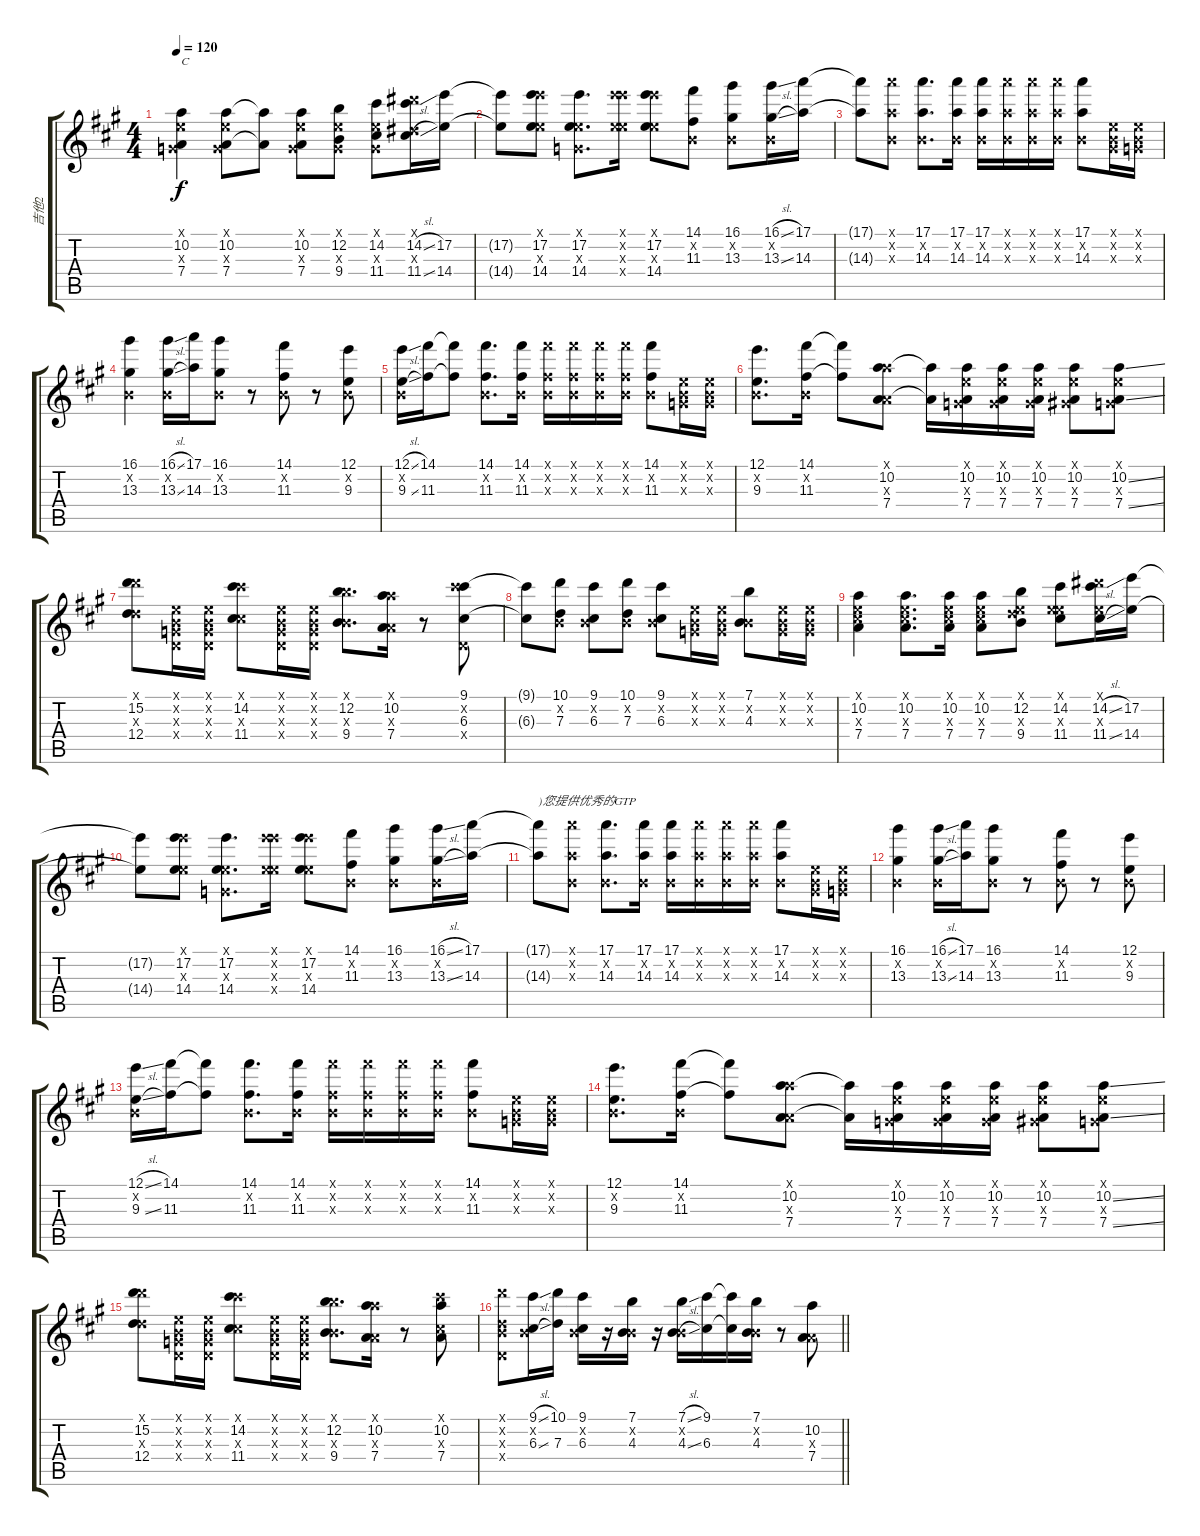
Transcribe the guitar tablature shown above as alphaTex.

\track ("吉他2" "吉他2") {instrument acousticguitarsteel}
\staff {score tabs}
\tuning (E4 B3 G3 D3 A2 E2) {hide}
\ts (4 4)
\tempo 120
\clef g2
\ks a
(0.1{x} 10.2 0.3{x} 7.4).4{txt "C" dy f} (0.1{x} 10.2 0.3{x} 7.4).8 (10.2{t} 7.4{t}).8 (0.1{x} 10.2 0.3{x} 7.4).8 (0.1{x} 12.2 0.3{x} 9.4).8 (0.1{x} 14.2 0.3{x} 11.4).8 (11.1{x} 14.2{sl} 8.3{x} 11.4{sl}).16 (17.2 14.4).16 |
(17.2{t} 14.4{t}).8 (12.1{x} 17.2 9.3{x} 14.4).8 (0.1{x} 17.2 0.3{x} 14.4).8{d} (12.1{x} 17.2{x} 9.3{x} 14.4{x}).16 (12.1{x} 17.2 9.3{x} 14.4).8 (14.1 0.2{x} 11.3).8 (16.1 0.2{x} 13.3).8 (16.1{sl} 0.2{x} 13.3{sl}).16 (17.1 14.3).16 |
(17.1{t} 14.3{t}).8 (17.1{x} 0.2{x} 14.3{x}).8 (17.1 0.2{x} 14.3).8{d} (17.1 0.2{x} 14.3).16 (17.1 0.2{x} 14.3).16 (17.1{x} 0.2{x} 14.3{x}).16 (17.1{x} 0.2{x} 14.3{x}).16 (17.1{x} 0.2{x} 14.3{x}).16 (17.1 0.2{x} 14.3).8 (0.1{x} 0.2{x} 1.3{x}).16 (0.1{x} 0.2{x} 0.3{x}).16 |
(16.1 0.2{x} 13.3).4 (16.1{sl} 0.2{x} 13.3{sl}).16 (17.1 14.3).16 (16.1 0.2{x} 13.3).8 r.8 (14.1 0.2{x} 11.3).8 r.8 (12.1 0.2{x} 9.3).8 |
(12.1{sl} 0.2{x} 9.3{sl}).16 (14.1 11.3).16 (14.1{t} 11.3{t}).8 (14.1 0.2{x} 11.3).8{d} (14.1 0.2{x} 11.3).16 (14.1{x} 0.2{x} 11.3{x}).16 (14.1{x} 0.2{x} 11.3{x}).16 (14.1{x} 0.2{x} 11.3{x}).16 (14.1{x} 0.2{x} 11.3{x}).16 (14.1 0.2{x} 11.3).8 (0.1{x} 0.2{x} 0.3{x}).16 (0.1{x} 0.2{x} 0.3{x}).16 |
(12.1 0.2{x} 9.3).8{d} (14.1 0.2{x} 11.3).16 (14.1{t} 11.3{t}).8 (5.1{x} 10.2 2.3{x} 7.4).8 (10.2{t} 7.4{t}).16 (0.1{x} 10.2 0.3{x} 7.4).16 (0.1{x} 10.2 0.3{x} 7.4).16 (0.1{x} 10.2 0.3{x} 7.4).16 (0.1{x} 10.2 1.3{x} 7.4).8 (0.1{x} 10.2{ss} 0.3{x} 7.4{ss}).8 |
(10.1{x} 15.2 7.3{x} 12.4).8 (0.1{x} 0.2{x} 0.3{x} 0.4{x}).16 (0.1{x} 0.2{x} 0.3{x} 0.4{x}).16 (9.1{x} 14.2 6.3{x} 11.4).8 (0.1{x} 0.2{x} 0.3{x} 0.4{x}).16 (0.1{x} 0.2{x} 0.3{x} 0.4{x}).16 (7.1{x} 12.2 4.3{x} 9.4).8{d} (5.1{x} 10.2 2.3{x} 7.4).16 r.8 (9.1 14.2{x} 6.3 0.4{x}).8 |
(9.1{t} 6.3{t}).8 (10.1 0.2{x} 7.3).8 (9.1 0.2{x} 6.3).8 (10.1 0.2{x} 7.3).8 (9.1 0.2{x} 6.3).8 (0.1{x} 0.2{x} 0.3{x}).16 (0.1{x} 0.2{x} 0.3{x}).16 (7.1 0.2{x} 4.3).8 (0.1{x} 0.2{x} 0.3{x}).16 (0.1{x} 0.2{x} 0.3{x}).16 |
(0.1{x} 10.2 6.3{x} 7.4).4 (0.1{x} 10.2 6.3{x} 7.4).8{d} (0.1{x} 10.2 6.3{x} 7.4).16 (0.1{x} 10.2 6.3{x} 7.4).8 (0.1{x} 12.2 7.3{x} 9.4).8 (0.1{x} 14.2 9.3{x} 11.4).8 (11.1{x} 14.2{sl} 9.3{x} 11.4{sl}).16 (17.2 14.4).16 |
(17.2{t} 14.4{t}).8 (12.1{x} 17.2 9.3{x} 14.4).8 (0.1{x} 17.2 0.3{x} 14.4).8{d} (12.1{x} 17.2{x} 9.3{x} 14.4{x}).16 (12.1{x} 17.2 9.3{x} 14.4).8 (14.1 0.2{x} 11.3).8 (16.1 0.2{x} 13.3).8 (16.1{sl} 0.2{x} 13.3{sl}).16 (17.1 14.3).16 |
(17.1{t} 14.3{t}).8{txt ")您提供优秀的GTP"} (17.1{x} 0.2{x} 14.3{x}).8 (17.1 0.2{x} 14.3).8{d} (17.1 0.2{x} 14.3).16 (17.1 0.2{x} 14.3).16 (17.1{x} 0.2{x} 14.3{x}).16 (17.1{x} 0.2{x} 14.3{x}).16 (17.1{x} 0.2{x} 14.3{x}).16 (17.1 0.2{x} 14.3).8 (0.1{x} 0.2{x} 1.3{x}).16 (0.1{x} 0.2{x} 0.3{x}).16 |
(16.1 0.2{x} 13.3).4 (16.1{sl} 0.2{x} 13.3{sl}).16 (17.1 14.3).16 (16.1 0.2{x} 13.3).8 r.8 (14.1 0.2{x} 11.3).8 r.8 (12.1 0.2{x} 9.3).8 |
(12.1{sl} 0.2{x} 9.3{sl}).16 (14.1 11.3).16 (14.1{t} 11.3{t}).8 (14.1 0.2{x} 11.3).8{d} (14.1 0.2{x} 11.3).16 (14.1{x} 0.2{x} 11.3{x}).16 (14.1{x} 0.2{x} 11.3{x}).16 (14.1{x} 0.2{x} 11.3{x}).16 (14.1{x} 0.2{x} 11.3{x}).16 (14.1 0.2{x} 11.3).8 (0.1{x} 0.2{x} 0.3{x}).16 (0.1{x} 0.2{x} 0.3{x}).16 |
(12.1 0.2{x} 9.3).8{d} (14.1 0.2{x} 11.3).16 (14.1{t} 11.3{t}).8 (5.1{x} 10.2 2.3{x} 7.4).8 (10.2{t} 7.4{t}).16 (0.1{x} 10.2 0.3{x} 7.4).16 (0.1{x} 10.2 0.3{x} 7.4).16 (0.1{x} 10.2 0.3{x} 7.4).16 (0.1{x} 10.2 1.3{x} 7.4).8 (0.1{x} 10.2{ss} 0.3{x} 7.4{ss}).8 |
(10.1{x} 15.2 7.3{x} 12.4).8 (0.1{x} 0.2{x} 0.3{x} 0.4{x}).16 (0.1{x} 0.2{x} 0.3{x} 0.4{x}).16 (9.1{x} 14.2 6.3{x} 11.4).8 (0.1{x} 0.2{x} 0.3{x} 0.4{x}).16 (0.1{x} 0.2{x} 0.3{x} 0.4{x}).16 (7.1{x} 12.2 4.3{x} 9.4).8{d} (5.1{x} 10.2 2.3{x} 7.4).16 r.8 (9.1{x} 10.2 6.3{x} 7.4).8 |
\barLineRight lightlight
(10.1{x} 0.2{x} 7.3{x} 0.4{x}).8 (9.1{sl} 0.2{x} 6.3{sl}).16 (10.1 7.3).16 (9.1 0.2{x} 6.3).16 r.16 (7.1 0.2{x} 4.3).16 r.16 (7.1{sl} 0.2{x} 4.3{sl}).16 (9.1 6.3).16 (9.1{t} 6.3{t}).16 (7.1 0.2{x} 4.3).16 r.8 (10.2 2.3{x} 7.4).8
